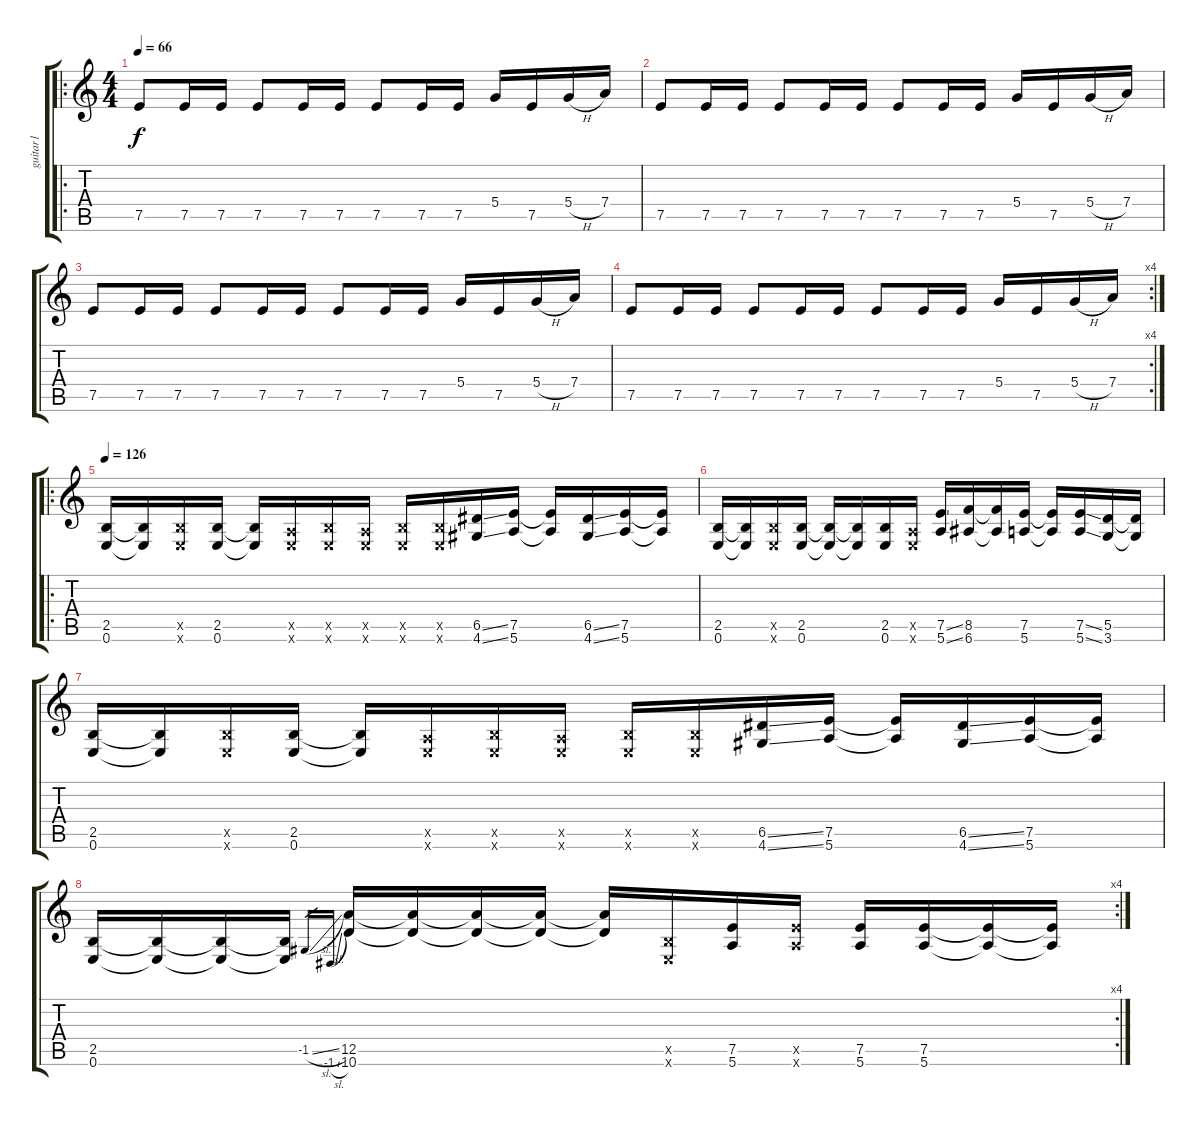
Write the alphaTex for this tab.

\track ("guitar1" "guitar1") {instrument overdrivenguitar}
\staff {score tabs}
\tuning (E4 B3 G3 D3 A2 E2) {hide}
\ro
\ts (4 4)
\tempo 66
\clef g2
\ks c
7.5.8{dy f instrument overdrivenguitar} 7.5.16 7.5.16 7.5.8 7.5.16 7.5.16 7.5.8 7.5.16 7.5.16 5.4.16 7.5.16 5.4{h}.16 7.4.16 |
7.5.8 7.5.16 7.5.16 7.5.8 7.5.16 7.5.16 7.5.8 7.5.16 7.5.16 5.4.16 7.5.16 5.4{h}.16 7.4.16 |
7.5.8 7.5.16 7.5.16 7.5.8 7.5.16 7.5.16 7.5.8 7.5.16 7.5.16 5.4.16 7.5.16 5.4{h}.16 7.4.16 |
\rc 4
7.5.8 7.5.16 7.5.16 7.5.8 7.5.16 7.5.16 7.5.8 7.5.16 7.5.16 5.4.16 7.5.16 5.4{h}.16 7.4.16 |
\ro
\tempo 126
(2.5 0.6).16 (2.5{t} 0.6{t}).16 (2.5{x} 0.6{x}).16 (2.5 0.6).16 (2.5{t} 0.6{t}).16 (0.5{x} 0.6{x}).16 (2.5{x} 0.6{x}).16 (0.5{x} 0.6{x}).16 (2.5{x} 0.6{x}).16 (2.5{x} 0.6{x}).16 (6.5{ss} 4.6{ss}).16 (7.5 5.6).16 (7.5{t} 5.6{t}).16 (6.5{ss} 4.6{ss}).16 (7.5 5.6).16 (7.5{t} 5.6{t}).16 |
(2.5 0.6).16 (2.5{t} 0.6{t}).16 (2.5{x} 0.6{x}).16 (2.5 0.6).16 (2.5{t} 0.6{t}).16 (2.5{t} 0.6{t}).16 (2.5 0.6).16 (0.5{x} 0.6{x}).16 (7.5{ss} 5.6{ss}).16 (8.5 6.6).16 (8.5{t} 6.6{t}).16 (7.5 5.6).16 (7.5{t} 5.6{t}).16 (7.5{ss} 5.6{ss}).16 (5.5 3.6).16 (5.5{t} 3.6{t}).16 |
(2.5 0.6).16 (2.5{t} 0.6{t}).16 (2.5{x} 0.6{x}).16 (2.5 0.6).16 (2.5{t} 0.6{t}).16 (0.5{x} 0.6{x}).16 (2.5{x} 0.6{x}).16 (0.5{x} 0.6{x}).16 (2.5{x} 0.6{x}).16 (2.5{x} 0.6{x}).16 (6.5{ss} 4.6{ss}).16 (7.5 5.6).16 (7.5{t} 5.6{t}).16 (6.5{ss} 4.6{ss}).16 (7.5 5.6).16 (7.5{t} 5.6{t}).16 |
\rc 4
(2.5 0.6).16 (2.5{t} 0.6{t}).16 (2.5{t} 0.6{t}).16 (2.5{t} 0.6{t}).16 -1.5{sl}.16{gr} -1.6{sl}.16{gr} (12.5 10.6).16 (12.5{t} 10.6{t}).16 (12.5{t} 10.6{t}).16 (12.5{t} 10.6{t}).16 (12.5{t} 10.6{t}).16 (2.5{x} 0.6{x}).16 (7.5 5.6).16 (7.5{x} 5.6{x}).16 (7.5 5.6).16 (7.5 5.6).16 (7.5{t} 5.6{t}).16 (7.5{t} 5.6{t}).16
